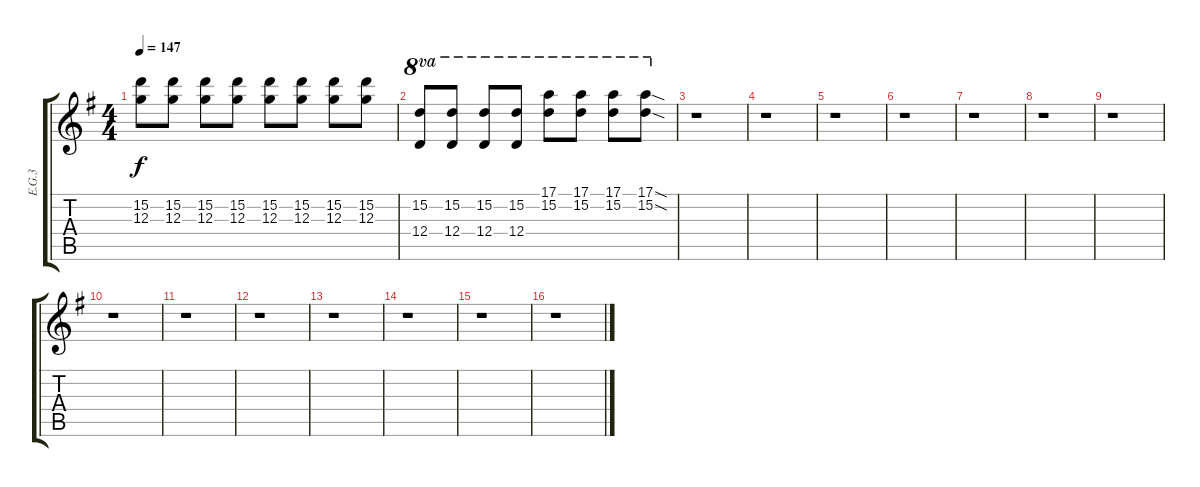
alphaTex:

\track ("E.G.3" "E.G.3") {instrument distortionguitar}
\staff {score tabs}
\tuning (E4 B3 G3 D3 A2 E2) {hide}
\ts (4 4)
\tempo 147
\clef g2
\ks eminor
(15.2 12.3).8{dy f} (15.2 12.3).8 (15.2 12.3).8 (15.2 12.3).8 (15.2 12.3).8 (15.2 12.3).8 (15.2 12.3).8 (15.2 12.3).8 |
(15.2 12.4).8{ot 8va} (15.2 12.4).8{ot 8va} (15.2 12.4).8{ot 8va} (15.2 12.4).8{ot 8va} (17.1 15.2).8{ot 8va} (17.1 15.2).8{ot 8va} (17.1 15.2).8{ot 8va} (17.1{sod} 15.2{sod}).8{ot 8va} |
r.1 |
r.1 |
r.1 |
r.1 |
r.1 |
r.1 |
r.1 |
r.1 |
r.1 |
r.1 |
r.1 |
r.1 |
r.1 |
r.1
